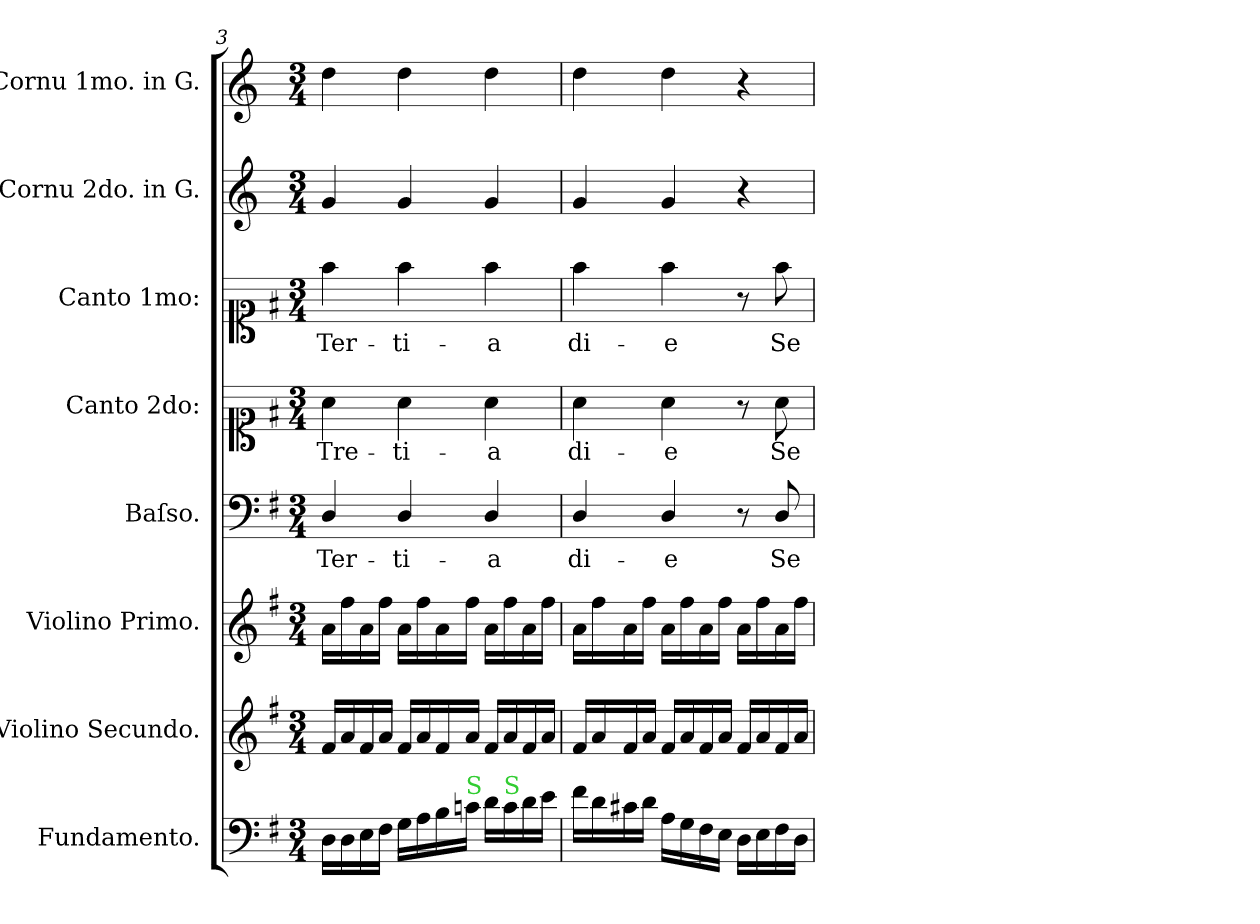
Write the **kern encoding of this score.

**kern	**kern	**kern	**kern	**text	**kern	**text	**kern	**text	**kern	**kern
*part8	*part7	*part6	*part5	*part5	*part4	*part4	*part3	*part3	*part2	*part1
*staff8	*staff7	*staff6	*staff5	*staff5	*staff4	*staff4	*staff3	*staff3	*staff2	*staff1
*I"Fundamento.	*I"Violino Secundo.	*I"Violino Primo.	*I"Baſso.	*	*I"Canto 2do:	*	*I"Canto 1mo:	*	*I"Cornu 2do. in G.	*I"Cornu 1mo. in G.
*	*I'vl 2	*I'vl 1	*I'B	*	*	*	*	*	*I'cor 2 in G	*I'cor 1 in G
*clefF4	*clefG2	*clefG2	*clefF4	*	*clefC1	*	*clefC1	*	*clefG2	*clefG2
*	*	*	*	*	*	*	*	*	*ITrd3c5	*ITrd3c5
*k[f#]	*k[f#]	*k[f#]	*k[f#]	*	*k[f#]	*	*k[f#]	*	*k[f#]	*k[f#]
*G:	*G:	*G:	*G:	*	*G:	*	*G:	*	*G:	*G:
*M3/4	*M3/4	*M3/4	*M3/4	*	*M3/4	*	*M3/4	*	*M3/4	*M3/4
=3	=3	=3	=3	=3	=3	=3	=3	=3	=3	=3
16D\LL	16f#/LL	16a\LL	4D/	Ter-	4a\	Tre-	4ff#\	Ter-	4d/	4a\
16D\	16a/	16ff#\	.	.	.	.	.	.	.	.
16E\	16f#/	16a\	.	.	.	.	.	.	.	.
16F#\JJ	16a/JJ	16ff#\JJ	.	.	.	.	.	.	.	.
16G\LL	16f#/LL	16a\LL	4D/	-ti-	4a\	-ti-	4ff#\	-ti-	4d/	4a\
16A\	16a/	16ff#\	.	.	.	.	.	.	.	.
16B\	16f#/	16a\	.	.	.	.	.	.	.	.
!LO:TX:a:color=limegreen:t=S	!	!	!	!	!	!	!	!	!	!
16cn\JJ	16a/JJ	16ff#\JJ	.	.	.	.	.	.	.	.
16d\LL	16f#/LL	16a\LL	4D/	-a	4a\	-a	4ff#\	-a	4d/	4a\
!LO:TX:a:color=limegreen:t=S	!	!	!	!	!	!	!	!	!	!
16c\	16a/	16ff#\	.	.	.	.	.	.	.	.
16d\	16f#/	16a\	.	.	.	.	.	.	.	.
16e\JJ	16a/JJ	16ff#\JJ	.	.	.	.	.	.	.	.
=4	=4	=4	=4	=4	=4	=4	=4	=4	=4	=4
16f#\LL	16f#/LL	16a\LL	4D/	di-	4a\	di-	4ff#\	di-	4d/	4a\
16d\	16a/	16ff#\	.	.	.	.	.	.	.	.
16c#X\	16f#/	16a\	.	.	.	.	.	.	.	.
16d\JJ	16a/JJ	16ff#\JJ	.	.	.	.	.	.	.	.
16A\LL	16f#/LL	16a\LL	4D/	-e	4a\	-e	4ff#\	-e	4d/	4a\
16G\	16a/	16ff#\	.	.	.	.	.	.	.	.
16F#\	16f#/	16a\	.	.	.	.	.	.	.	.
16E\JJ	16a/JJ	16ff#\JJ	.	.	.	.	.	.	.	.
16D\LL	16f#/LL	16a\LL	8r	.	8r	.	8r	.	4r	4r
16E\	16a/	16ff#\	.	.	.	.	.	.	.	.
16F#\	16f#/	16a\	8D/	Se-	8a\	Se-	8ff#\	Se-	.	.
16D\JJ	16a/JJ	16ff#\JJ	.	.	.	.	.	.	.	.
=	=	=	=	=	=	=	=	=	=	=
*-	*-	*-	*-	*-	*-	*-	*-	*-	*-	*-
